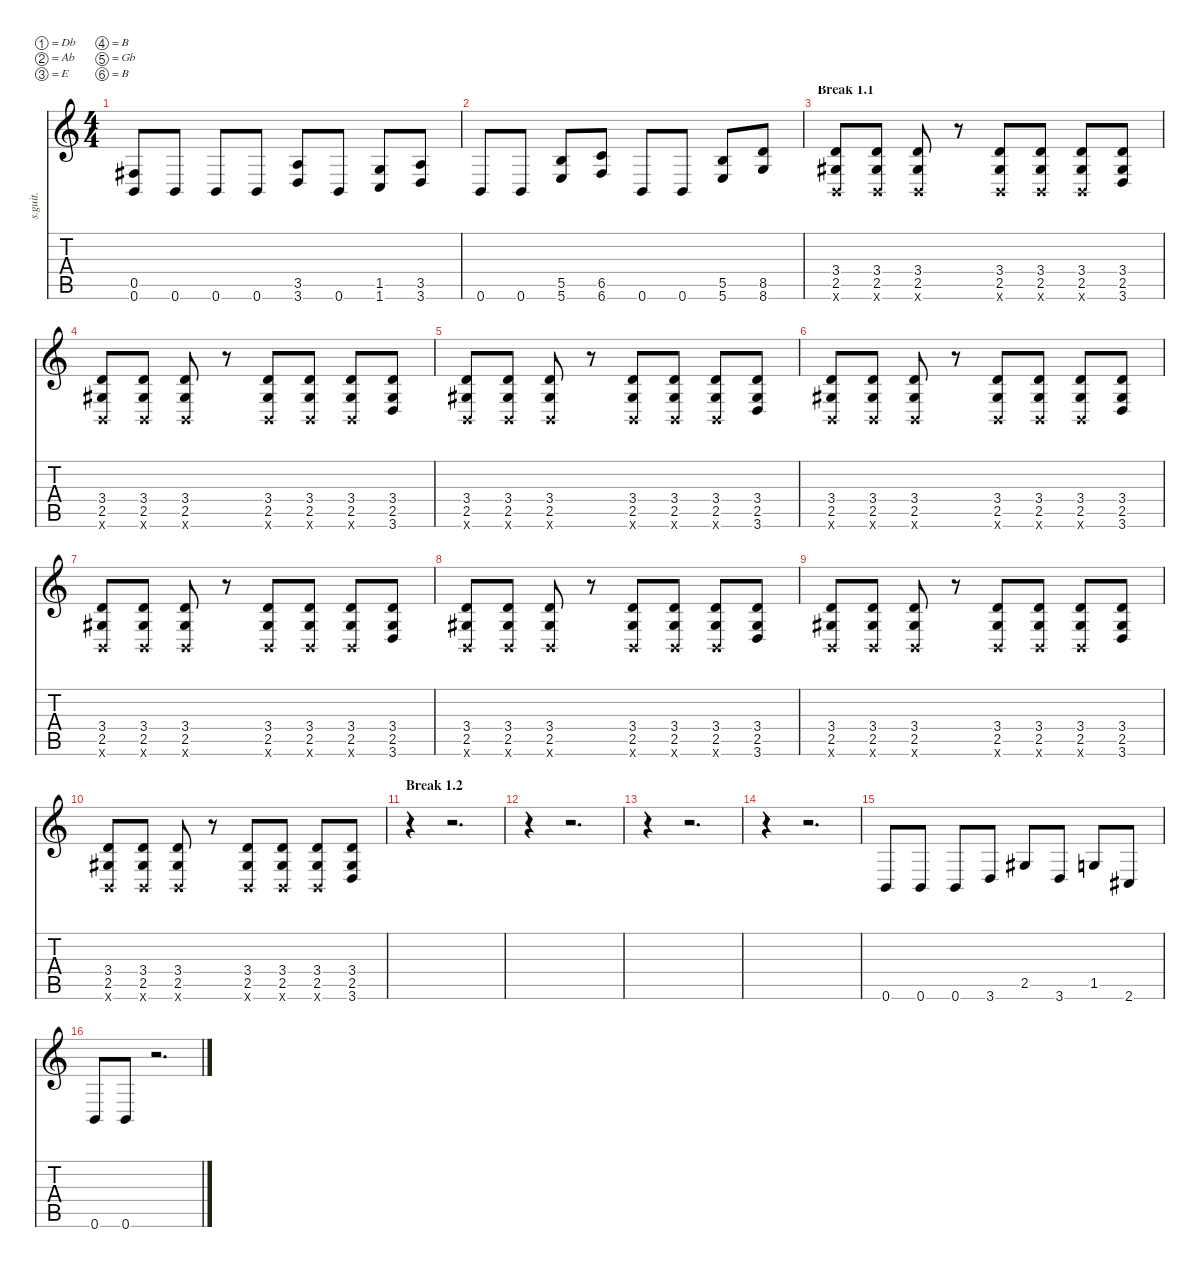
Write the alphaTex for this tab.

\defaultSystemsLayout 4
\hideDynamics
\bracketExtendMode nobrackets
\track ("Josh Brainard" "s.guit.") {instrument distortionguitar}
\staff {score tabs}
\tuning (Db4 Ab3 E3 B2 Gb2 B1)
\ts (4 4)
\tempo (210 hide)
\clef g2
\ks c
(0.5{acc #} 0.6).8{lyrics (0 "") lyrics (1 "") lyrics (2 "") lyrics (3 "") lyrics (4 "") dy f} 0.6.8{lyrics (0 "") lyrics (1 "") lyrics (2 "") lyrics (3 "") lyrics (4 "")} 0.6.8{lyrics (0 "") lyrics (1 "") lyrics (2 "") lyrics (3 "") lyrics (4 "")} 0.6.8{lyrics (0 "") lyrics (1 "") lyrics (2 "") lyrics (3 "") lyrics (4 "")} (3.5 3.6).8{lyrics (0 "") lyrics (1 "") lyrics (2 "") lyrics (3 "") lyrics (4 "")} 0.6.8{lyrics (0 "") lyrics (1 "") lyrics (2 "") lyrics (3 "") lyrics (4 "")} (1.5 1.6).8{lyrics (0 "") lyrics (1 "") lyrics (2 "") lyrics (3 "") lyrics (4 "")} (3.5 3.6).8{lyrics (0 "") lyrics (1 "") lyrics (2 "") lyrics (3 "") lyrics (4 "")} |
0.6.8{lyrics (0 "") lyrics (1 "") lyrics (2 "") lyrics (3 "") lyrics (4 "")} 0.6.8{lyrics (0 "") lyrics (1 "") lyrics (2 "") lyrics (3 "") lyrics (4 "")} (5.5 5.6).8{lyrics (0 "") lyrics (1 "") lyrics (2 "") lyrics (3 "") lyrics (4 "")} (6.5 6.6).8{lyrics (0 "") lyrics (1 "") lyrics (2 "") lyrics (3 "") lyrics (4 "")} 0.6.8{lyrics (0 "") lyrics (1 "") lyrics (2 "") lyrics (3 "") lyrics (4 "")} 0.6.8{lyrics (0 "") lyrics (1 "") lyrics (2 "") lyrics (3 "") lyrics (4 "")} (5.5 5.6).8{lyrics (0 "") lyrics (1 "") lyrics (2 "") lyrics (3 "") lyrics (4 "")} (8.5 8.6).8{lyrics (0 "") lyrics (1 "") lyrics (2 "") lyrics (3 "") lyrics (4 "")} |
\section ("" "Break 1.1")
(3.4 2.5{acc #} 0.6{x}).8{lyrics (0 "") lyrics (1 "") lyrics (2 "") lyrics (3 "") lyrics (4 "")} (3.4 2.5{acc #} 0.6{x}).8{lyrics (0 "") lyrics (1 "") lyrics (2 "") lyrics (3 "") lyrics (4 "")} (3.4 2.5{acc #} 0.6{x}).8{lyrics (0 "") lyrics (1 "") lyrics (2 "") lyrics (3 "") lyrics (4 "")} r.8 (3.4 2.5{acc #} 0.6{x}).8{lyrics (0 "") lyrics (1 "") lyrics (2 "") lyrics (3 "") lyrics (4 "")} (3.4 2.5{acc #} 0.6{x}).8{lyrics (0 "") lyrics (1 "") lyrics (2 "") lyrics (3 "") lyrics (4 "")} (3.4 2.5{acc #} 0.6{x}).8{lyrics (0 "") lyrics (1 "") lyrics (2 "") lyrics (3 "") lyrics (4 "")} (3.4 2.5{acc #} 3.6).8{lyrics (0 "") lyrics (1 "") lyrics (2 "") lyrics (3 "") lyrics (4 "")} |
(3.4 2.5{acc #} 0.6{x}).8{lyrics (0 "") lyrics (1 "") lyrics (2 "") lyrics (3 "") lyrics (4 "")} (3.4 2.5{acc #} 0.6{x}).8{lyrics (0 "") lyrics (1 "") lyrics (2 "") lyrics (3 "") lyrics (4 "")} (3.4 2.5{acc #} 0.6{x}).8{lyrics (0 "") lyrics (1 "") lyrics (2 "") lyrics (3 "") lyrics (4 "")} r.8 (3.4 2.5{acc #} 0.6{x}).8{lyrics (0 "") lyrics (1 "") lyrics (2 "") lyrics (3 "") lyrics (4 "")} (3.4 2.5{acc #} 0.6{x}).8{lyrics (0 "") lyrics (1 "") lyrics (2 "") lyrics (3 "") lyrics (4 "")} (3.4 2.5{acc #} 0.6{x}).8{lyrics (0 "") lyrics (1 "") lyrics (2 "") lyrics (3 "") lyrics (4 "")} (3.4 2.5{acc #} 3.6).8{lyrics (0 "") lyrics (1 "") lyrics (2 "") lyrics (3 "") lyrics (4 "")} |
(3.4 2.5{acc #} 0.6{x}).8{lyrics (0 "") lyrics (1 "") lyrics (2 "") lyrics (3 "") lyrics (4 "")} (3.4 2.5{acc #} 0.6{x}).8{lyrics (0 "") lyrics (1 "") lyrics (2 "") lyrics (3 "") lyrics (4 "")} (3.4 2.5{acc #} 0.6{x}).8{lyrics (0 "") lyrics (1 "") lyrics (2 "") lyrics (3 "") lyrics (4 "")} r.8 (3.4 2.5{acc #} 0.6{x}).8{lyrics (0 "") lyrics (1 "") lyrics (2 "") lyrics (3 "") lyrics (4 "")} (3.4 2.5{acc #} 0.6{x}).8{lyrics (0 "") lyrics (1 "") lyrics (2 "") lyrics (3 "") lyrics (4 "")} (3.4 2.5{acc #} 0.6{x}).8{lyrics (0 "") lyrics (1 "") lyrics (2 "") lyrics (3 "") lyrics (4 "")} (3.4 2.5{acc #} 3.6).8{lyrics (0 "") lyrics (1 "") lyrics (2 "") lyrics (3 "") lyrics (4 "")} |
(3.4 2.5{acc #} 0.6{x}).8{lyrics (0 "") lyrics (1 "") lyrics (2 "") lyrics (3 "") lyrics (4 "")} (3.4 2.5{acc #} 0.6{x}).8{lyrics (0 "") lyrics (1 "") lyrics (2 "") lyrics (3 "") lyrics (4 "")} (3.4 2.5{acc #} 0.6{x}).8{lyrics (0 "") lyrics (1 "") lyrics (2 "") lyrics (3 "") lyrics (4 "")} r.8 (3.4 2.5{acc #} 0.6{x}).8{lyrics (0 "") lyrics (1 "") lyrics (2 "") lyrics (3 "") lyrics (4 "")} (3.4 2.5{acc #} 0.6{x}).8{lyrics (0 "") lyrics (1 "") lyrics (2 "") lyrics (3 "") lyrics (4 "")} (3.4 2.5{acc #} 0.6{x}).8{lyrics (0 "") lyrics (1 "") lyrics (2 "") lyrics (3 "") lyrics (4 "")} (3.4 2.5{acc #} 3.6).8{lyrics (0 "") lyrics (1 "") lyrics (2 "") lyrics (3 "") lyrics (4 "")} |
(3.4 2.5{acc #} 0.6{x}).8{lyrics (0 "") lyrics (1 "") lyrics (2 "") lyrics (3 "") lyrics (4 "")} (3.4 2.5{acc #} 0.6{x}).8{lyrics (0 "") lyrics (1 "") lyrics (2 "") lyrics (3 "") lyrics (4 "")} (3.4 2.5{acc #} 0.6{x}).8{lyrics (0 "") lyrics (1 "") lyrics (2 "") lyrics (3 "") lyrics (4 "")} r.8 (3.4 2.5{acc #} 0.6{x}).8{lyrics (0 "") lyrics (1 "") lyrics (2 "") lyrics (3 "") lyrics (4 "")} (3.4 2.5{acc #} 0.6{x}).8{lyrics (0 "") lyrics (1 "") lyrics (2 "") lyrics (3 "") lyrics (4 "")} (3.4 2.5{acc #} 0.6{x}).8{lyrics (0 "") lyrics (1 "") lyrics (2 "") lyrics (3 "") lyrics (4 "")} (3.4 2.5{acc #} 3.6).8{lyrics (0 "") lyrics (1 "") lyrics (2 "") lyrics (3 "") lyrics (4 "")} |
(3.4 2.5{acc #} 0.6{x}).8{lyrics (0 "") lyrics (1 "") lyrics (2 "") lyrics (3 "") lyrics (4 "")} (3.4 2.5{acc #} 0.6{x}).8{lyrics (0 "") lyrics (1 "") lyrics (2 "") lyrics (3 "") lyrics (4 "")} (3.4 2.5{acc #} 0.6{x}).8{lyrics (0 "") lyrics (1 "") lyrics (2 "") lyrics (3 "") lyrics (4 "")} r.8 (3.4 2.5{acc #} 0.6{x}).8{lyrics (0 "") lyrics (1 "") lyrics (2 "") lyrics (3 "") lyrics (4 "")} (3.4 2.5{acc #} 0.6{x}).8{lyrics (0 "") lyrics (1 "") lyrics (2 "") lyrics (3 "") lyrics (4 "")} (3.4 2.5{acc #} 0.6{x}).8{lyrics (0 "") lyrics (1 "") lyrics (2 "") lyrics (3 "") lyrics (4 "")} (3.4 2.5{acc #} 3.6).8{lyrics (0 "") lyrics (1 "") lyrics (2 "") lyrics (3 "") lyrics (4 "")} |
(3.4 2.5{acc #} 0.6{x}).8{lyrics (0 "") lyrics (1 "") lyrics (2 "") lyrics (3 "") lyrics (4 "")} (3.4 2.5{acc #} 0.6{x}).8{lyrics (0 "") lyrics (1 "") lyrics (2 "") lyrics (3 "") lyrics (4 "")} (3.4 2.5{acc #} 0.6{x}).8{lyrics (0 "") lyrics (1 "") lyrics (2 "") lyrics (3 "") lyrics (4 "")} r.8 (3.4 2.5{acc #} 0.6{x}).8{lyrics (0 "") lyrics (1 "") lyrics (2 "") lyrics (3 "") lyrics (4 "")} (3.4 2.5{acc #} 0.6{x}).8{lyrics (0 "") lyrics (1 "") lyrics (2 "") lyrics (3 "") lyrics (4 "")} (3.4 2.5{acc #} 0.6{x}).8{lyrics (0 "") lyrics (1 "") lyrics (2 "") lyrics (3 "") lyrics (4 "")} (3.4 2.5{acc #} 3.6).8{lyrics (0 "") lyrics (1 "") lyrics (2 "") lyrics (3 "") lyrics (4 "")} |
(3.4 2.5{acc #} 0.6{x}).8{lyrics (0 "") lyrics (1 "") lyrics (2 "") lyrics (3 "") lyrics (4 "")} (3.4 2.5{acc #} 0.6{x}).8{lyrics (0 "") lyrics (1 "") lyrics (2 "") lyrics (3 "") lyrics (4 "")} (3.4 2.5{acc #} 0.6{x}).8{lyrics (0 "") lyrics (1 "") lyrics (2 "") lyrics (3 "") lyrics (4 "")} r.8 (3.4 2.5{acc #} 0.6{x}).8{lyrics (0 "") lyrics (1 "") lyrics (2 "") lyrics (3 "") lyrics (4 "")} (3.4 2.5{acc #} 0.6{x}).8{lyrics (0 "") lyrics (1 "") lyrics (2 "") lyrics (3 "") lyrics (4 "")} (3.4 2.5{acc #} 0.6{x}).8{lyrics (0 "") lyrics (1 "") lyrics (2 "") lyrics (3 "") lyrics (4 "")} (3.4 2.5{acc #} 3.6).8{lyrics (0 "") lyrics (1 "") lyrics (2 "") lyrics (3 "") lyrics (4 "")} |
\section ("" "Break 1.2")
\tempo (188 hide)
r.4 r.2{d} |
r.4 r.2{d} |
r.4 r.2{d} |
r.4 r.2{d} |
\tempo (195 hide)
0.6.8{lyrics (0 "") lyrics (1 "") lyrics (2 "") lyrics (3 "") lyrics (4 "")} 0.6.8{lyrics (0 "") lyrics (1 "") lyrics (2 "") lyrics (3 "") lyrics (4 "")} 0.6.8{lyrics (0 "") lyrics (1 "") lyrics (2 "") lyrics (3 "") lyrics (4 "")} 3.6.8{lyrics (0 "") lyrics (1 "") lyrics (2 "") lyrics (3 "") lyrics (4 "") dy fff} 2.5{acc #}.8{lyrics (0 "") lyrics (1 "") lyrics (2 "") lyrics (3 "") lyrics (4 "")} 3.6.8{lyrics (0 "") lyrics (1 "") lyrics (2 "") lyrics (3 "") lyrics (4 "")} 1.5.8{lyrics (0 "") lyrics (1 "") lyrics (2 "") lyrics (3 "") lyrics (4 "")} 2.6{acc #}.8{lyrics (0 "") lyrics (1 "") lyrics (2 "") lyrics (3 "") lyrics (4 "") dy f} |
0.6.8{lyrics (0 "") lyrics (1 "") lyrics (2 "") lyrics (3 "") lyrics (4 "")} 0.6.8{lyrics (0 "") lyrics (1 "") lyrics (2 "") lyrics (3 "") lyrics (4 "")} r.2{d}
